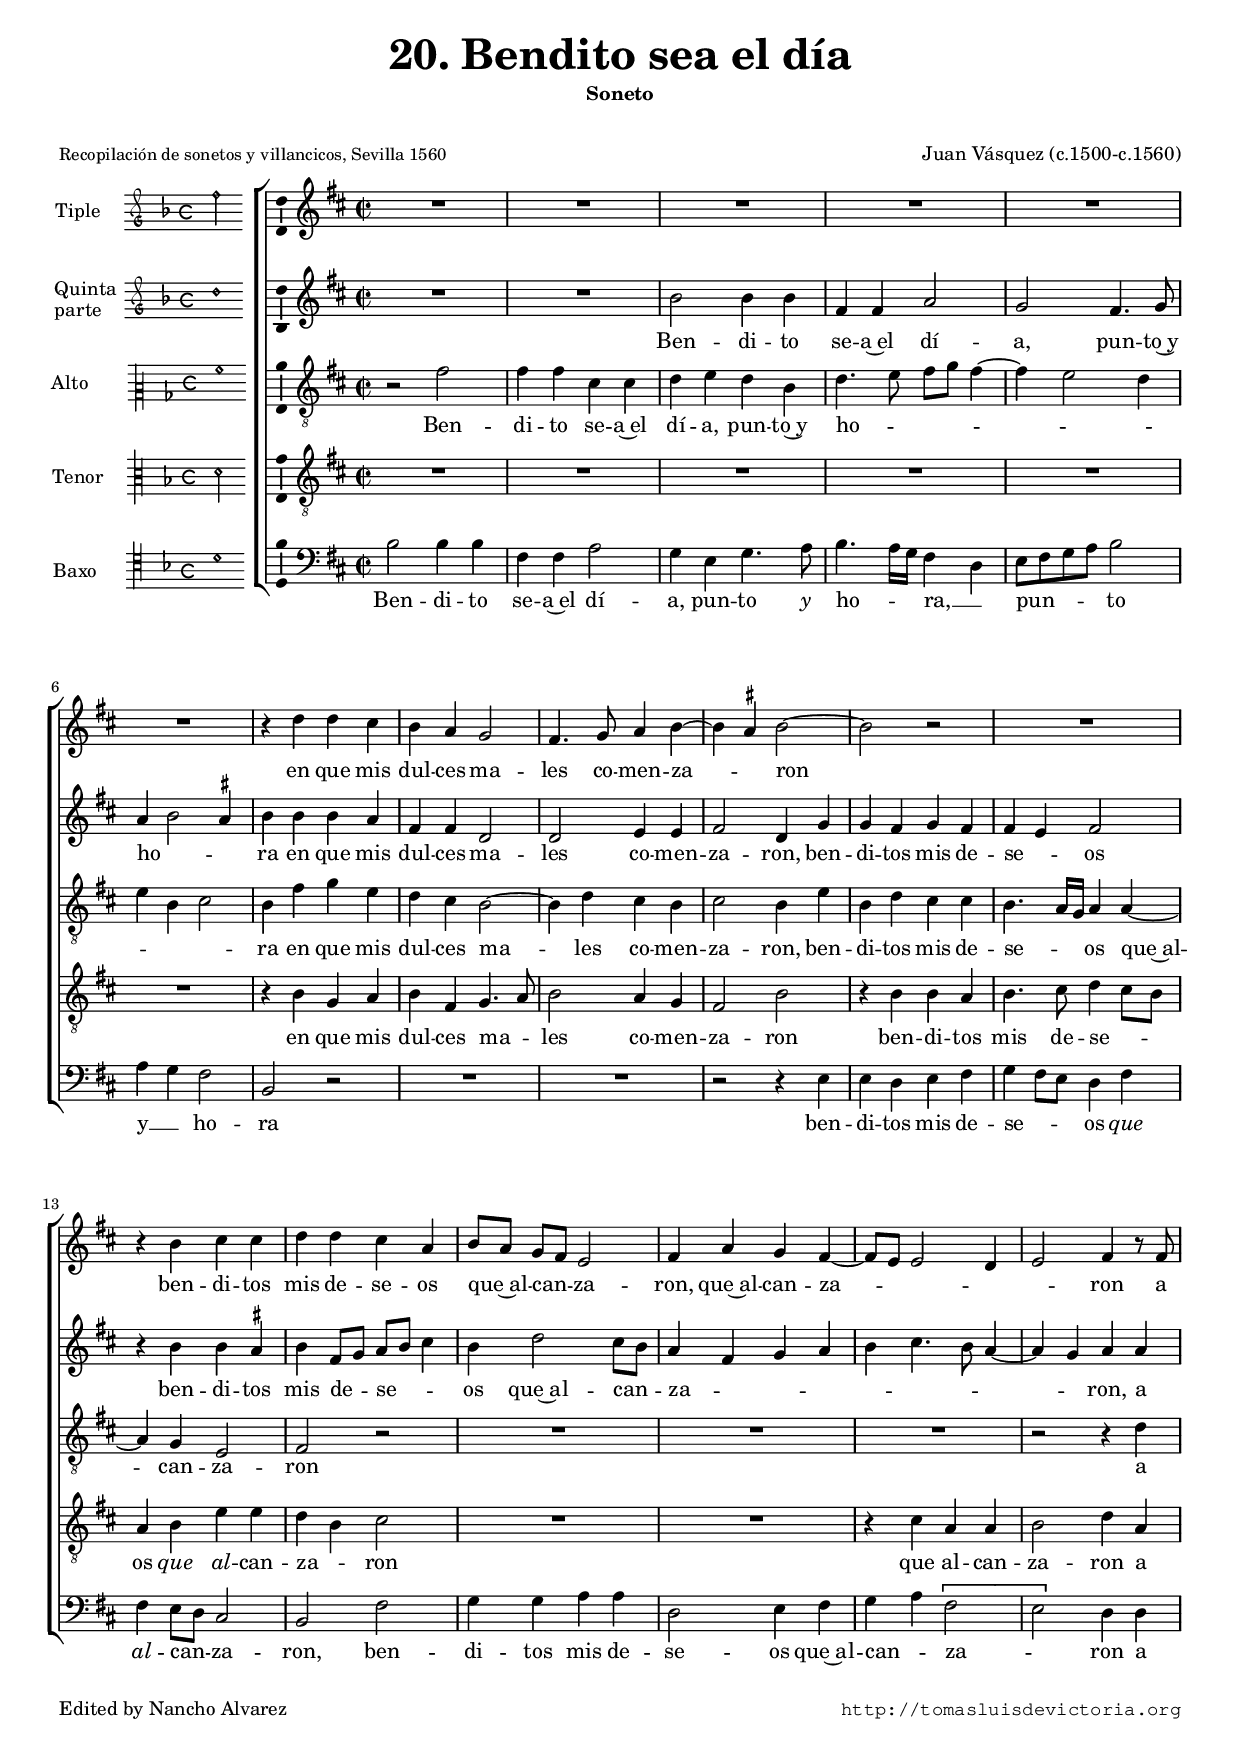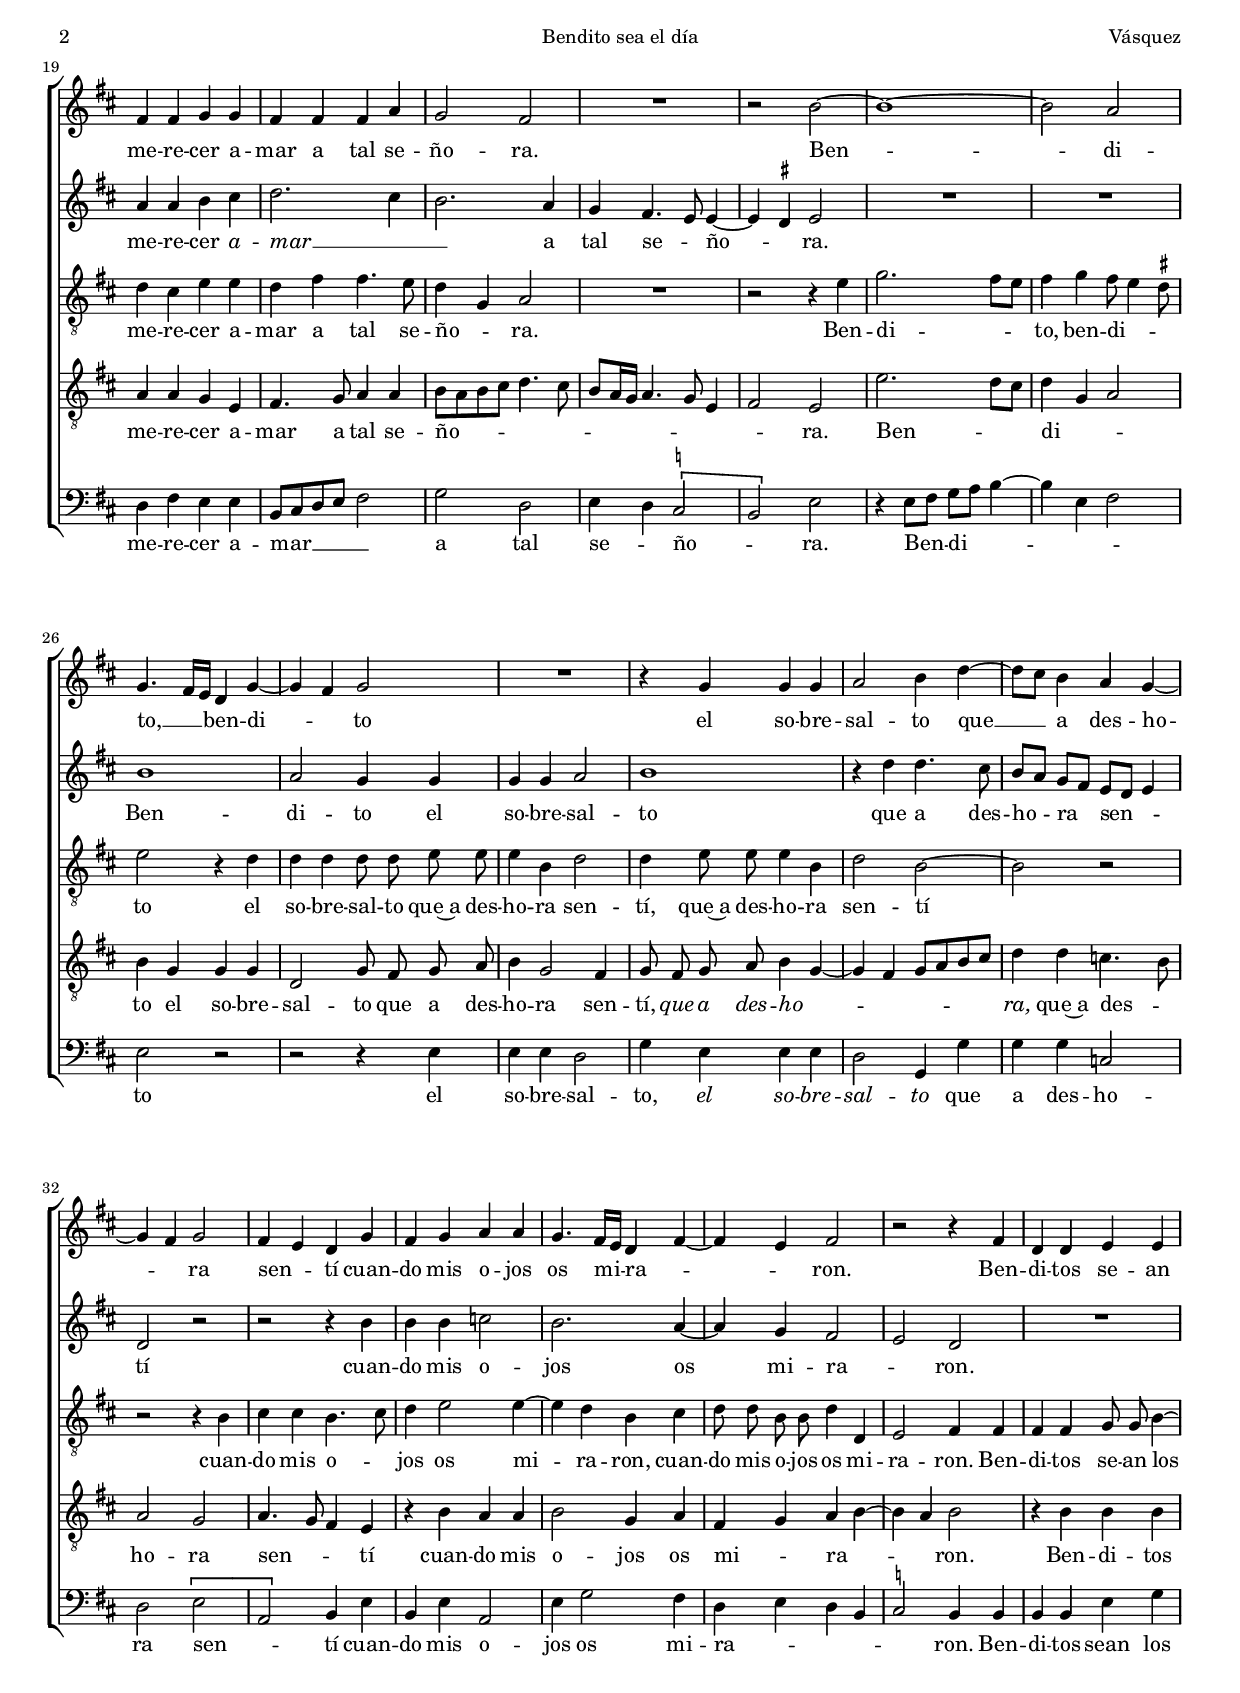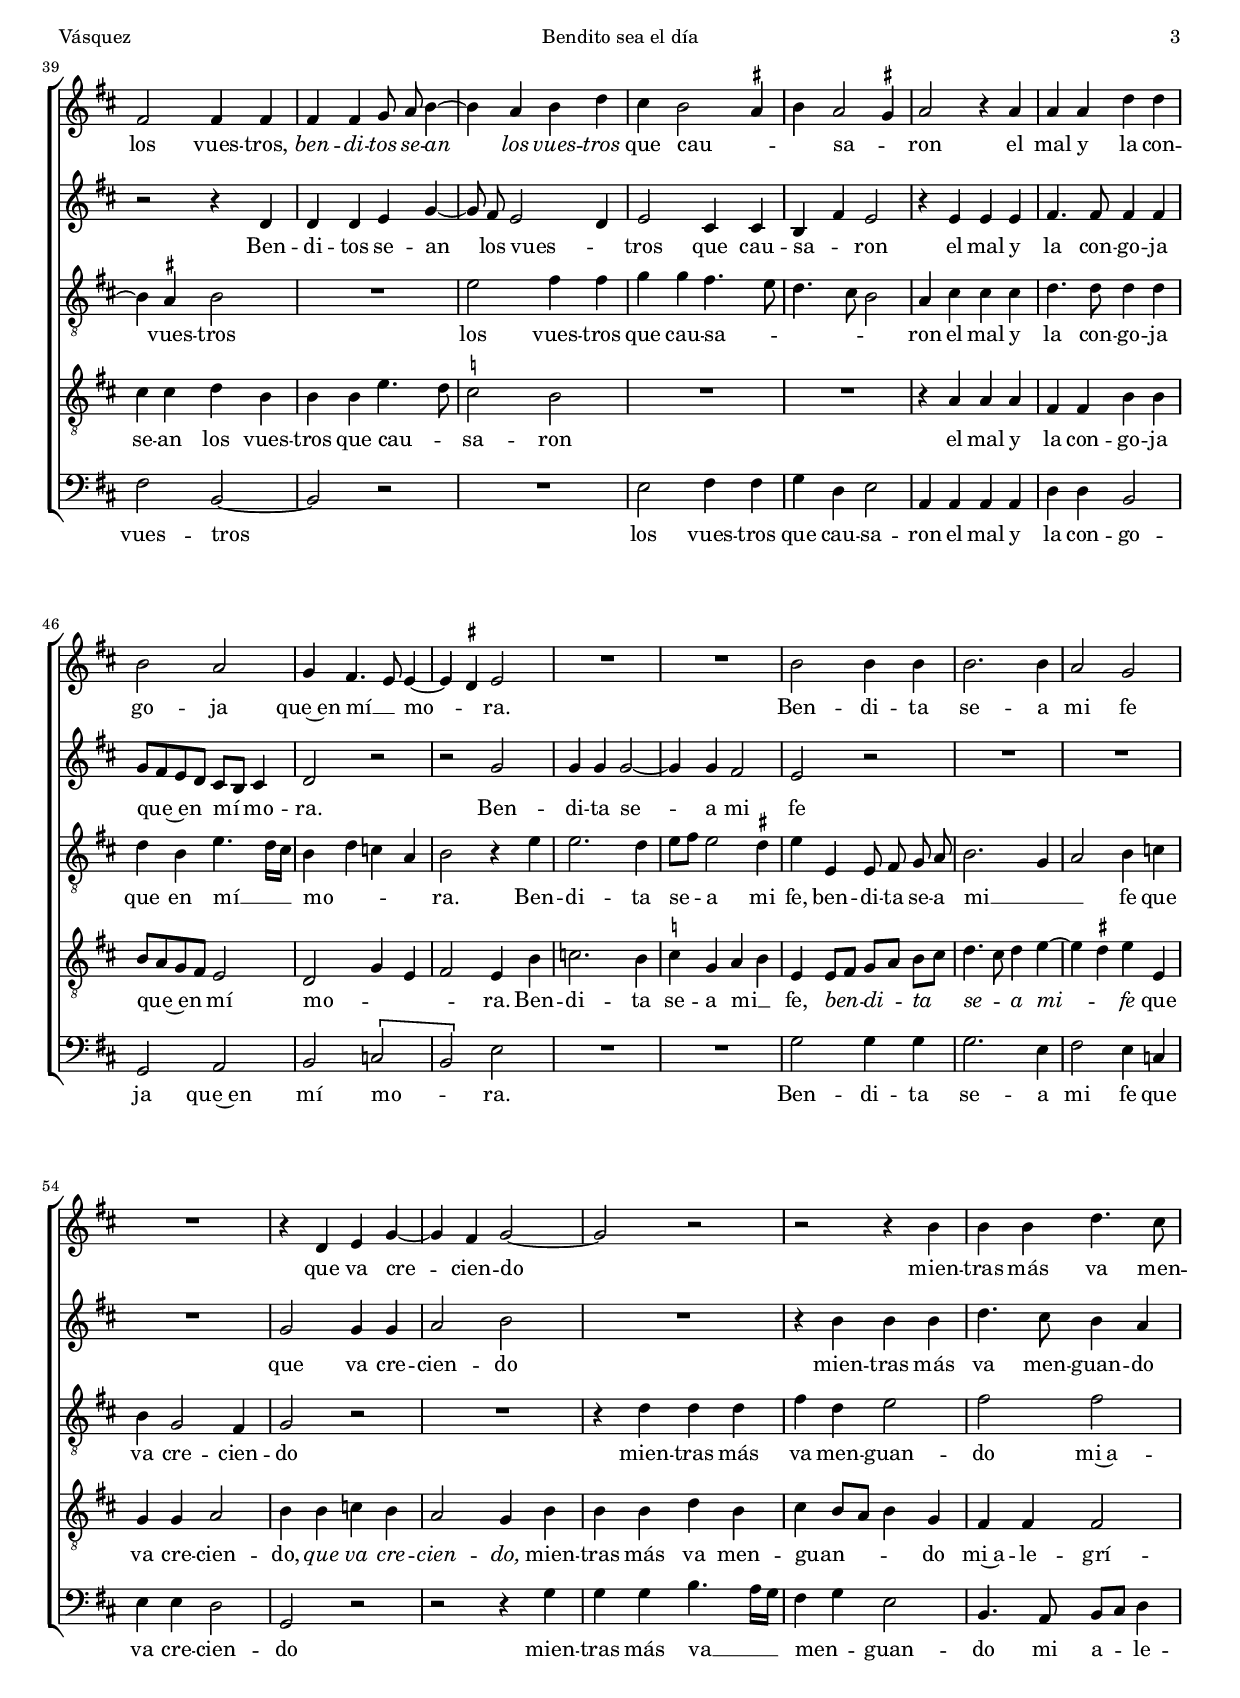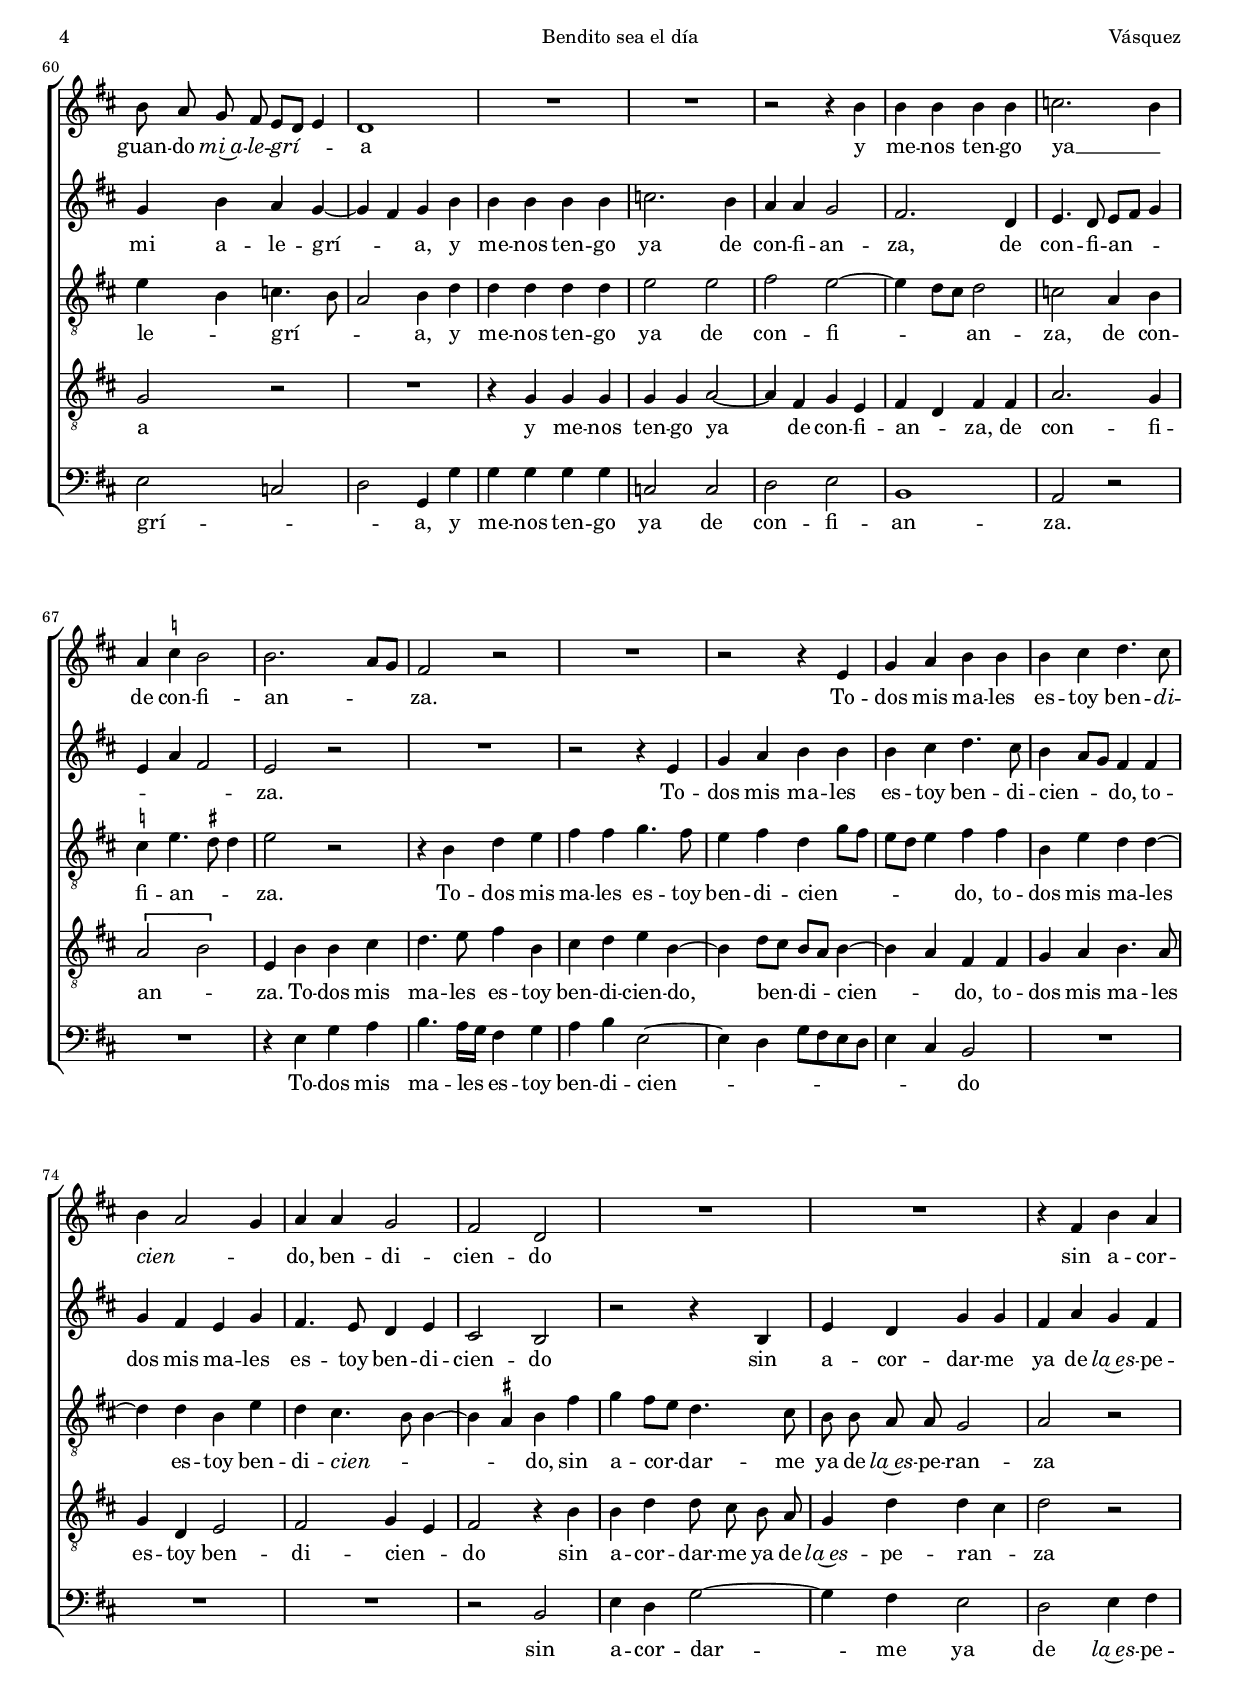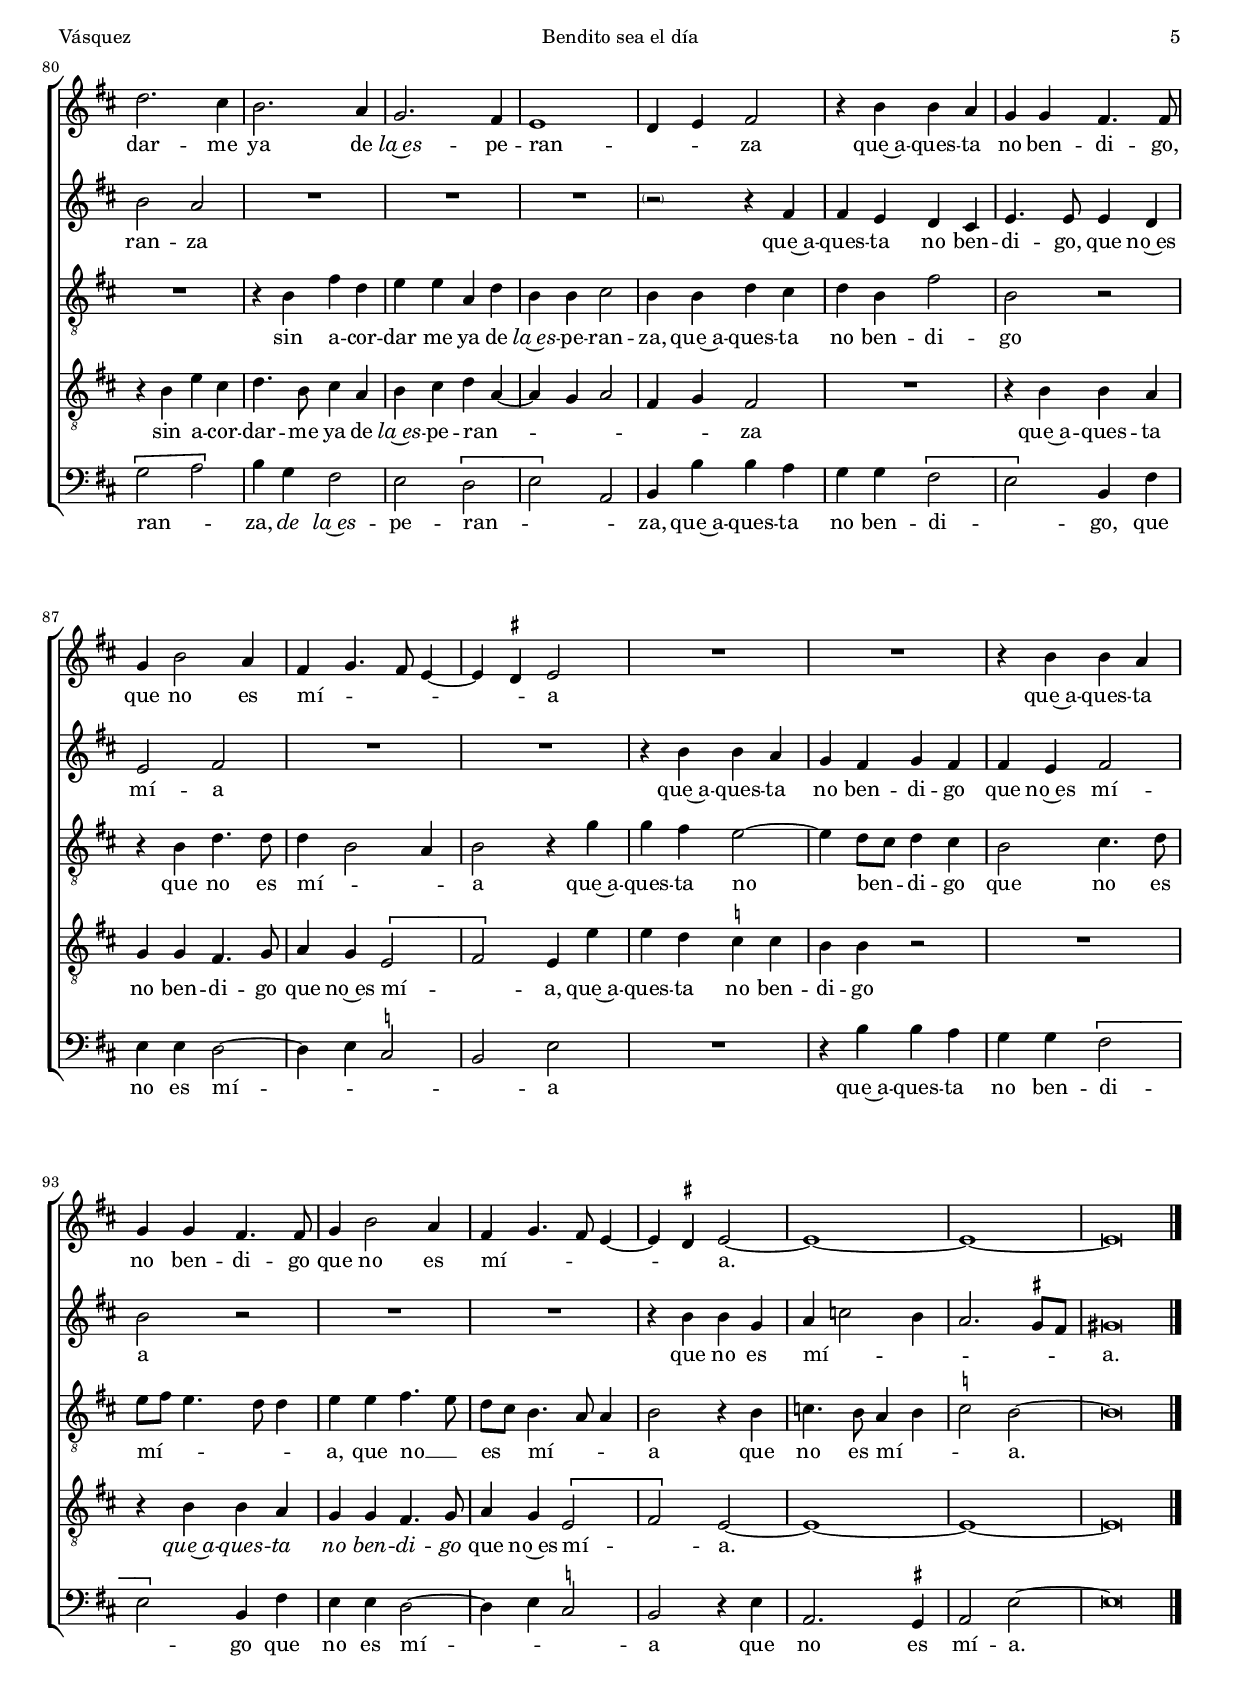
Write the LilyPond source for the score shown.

\version "2.18.0"

#(set-default-paper-size "a4")
#(set-global-staff-size 16.6)
#(ly:set-option 'point-and-click #f)
%mobile -s14.5 -i3.2

italicas=\override LyricText.font-shape = #'italic
rectas=\override LyricText.font-shape = #'upright
ss=\once \set suggestAccidentals = ##t
incipitwidth = 20
mtempo={\tempo 4 = 100}
mtempob={\tempo 4 = 50}

htitle="Bendito sea el día"
hcomposer="Vásquez"

\header {
	title=\markup{\fontsize #3 "20. Bendito sea el día"}
	subtitle=\markup{\smaller "Soneto"}
	subsubtitle=\markup{\null \vspace #1 }
        composer = \markup{"Juan Vásquez (c.1500-c.1560)"}
        pdfauthor=\composer
        %opus="(-)"
	poet=\markup{\smaller "Recopilación de sonetos y villancicos, Sevilla 1560"} 
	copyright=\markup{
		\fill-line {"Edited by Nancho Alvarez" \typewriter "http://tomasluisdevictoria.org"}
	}
%	tagline=""
}

global={\key f \major \time 2/2 \skip 1*99
        \bar "|."
}


cantus=\relative c''{
	R1*6
	r4 f f e
	d c bes2
	a4. bes8 c4 d ~
	d \ss cis d2 ~
	d r
	R1
	r4 d e e
	f f e c
	d8[ c] bes[ a] g2
	a4 c bes a ~
	a8[ g] g2 f4
	g2 a4 r8 a
	a4 a bes bes
	a a a c
	bes2 a
	R1
	r2 d ~
	d1 ~
	d2 c
	bes4. a16[ g] f4 bes ~
	bes a bes2
	R1
	r4 bes bes bes
	c2 d4 f ~
	f8[ e] d4 c4 bes ~ % \ss ees
	bes4 a bes2
	a4 g f bes % \ss fis
	a4 bes c c
	bes4. a16[ g] f4 a ~
	a4 g a2
	r2 r4 a
	f4 f g g % \ss fis
	a2 a4 a
	a a bes8 c d4 ~
	d c d f
	e d2 \ss cis4
	d c2 \ss b4
	c2 r4 c
	c c f f
	d2 c
	bes4 a4. g8 g4 ~
	g \ss fis g2
	R1*2
	d'2 d4 d
	d2. d4
	c2 bes
	R1
	r4 f g bes ~
	bes a bes2 ~
	bes r
	r r4 d
	d d f4. e8 % \ss ees
	d c bes a g[ f] g4
	f1
	R1*2
	r2 r4 d'
	d d d d
	ees2. d4
	c4 \ss ees d2
	d2. c8[ bes]
	a2 r
	R1
	r2 r4 g
	bes c d d
	d e f4. e8
	d4 c2 bes4
	c c bes2
	a f
	R1*2
	r4 a d4 c
	f2. e4
	d2. c4
	bes2. a4
	g1
	f4 g a2
	r4 d d c
	bes4 bes a4. a8
	bes4 d2 c4
	a bes4. a8 g4 ~
	g4 \ss fis4 g2
	R1*2
	r4 d' d c
	bes bes a4. a8
	bes4 d2 c4
	a bes4. a8 g4 ~
	g4 \ss fis4 g2 ~
	g1 ~
	g ~
	g\breve*1/2
}

cantusdos=\relative c''{
	R1*2
	d2 d4 d
	a4 a c2
	bes a4. bes8
	c4 d2 \ss cis4
	d4 d d c
	a a f2
	f g4 g
	a2 f4 bes
	bes4 a bes a
	a g a2
	r4 d d \ss cis
	d4 a8[ bes] c[ d] e4
	d4 f2 e8[ d]
	c4 a bes c
	d e4. d8 c4 ~
	c bes c c
	c4 c d e
	f2. e4
	d2. c4
	bes4 a4. g8 g4 ~
	g4 \ss fis g2
	R1*2
	d'1
	c2 bes4 bes
	bes bes c2
	d1
	r4 f f4. e8 % \ss ees
	d[ c] bes[ a] g[ f] g4
	f2 r
	r r4 d'
	d d ees2
	d2. c4 ~
	c bes a2
	g2 f % \ss fis
	R1
	r2 r4 f
	f f g bes ~
	bes8 a g2 f4
	g2 e4 e
	d a' g2
	r4 g g g
	a4. a8 a4 a
	bes8[ a g f] e8[ d] e4 % \ss ees
	f2 r
	r bes
	bes4 bes bes2 ~
	bes4 bes a2
	g2 r
	R1*3
	bes2 bes4 bes
	c2 d
	R1
	r4 d d d
	f4. e8 d4 c % \ss ees
	bes4 d c bes ~
	bes a bes d
	d d d d
	ees2. d4
	c c bes2
	a2. f4
	g4. f8 g[ a] bes4
	g4 c a2
	g2 r
	R1
	r2 r4 g
	bes4 c d d
	d e f4. e8
	d4 c8[ bes] a4 a
	bes a g bes
	a4. g8 f4 g
	e2 d
	r2 r4 d
	g f bes4 bes
	a4 c bes a
	d2 c
	R1*3
	\parenthesize r2 r4 a % falta
	a g f e 
	g4. g8 g4 f
	g2 a
	R1*2
	r4 d d c
	bes a bes a
	a g a2
	d2 r
	R1*2
	r4 d d bes
	c ees2 d4
	c2. \ss b8[ a]
	b\breve*1/2
}

altus=\relative c''{
	r2 a
	a4 a e e
	f g f d
	f4. g8 a[ bes] a4 ~
	a4 g2 f4
	g4 d e2
	d4 a' bes g
	f e d2 ~
	d4 f e d
	e2 d4 g
	d f e4 e
	d4. c16[ bes] c4 c ~
	c bes g2
	a2 r
	R1*3
	r2 r4 f'
	f e g g
	f a a4. g8
	f4 bes, c2
	R1
	r2 r4 g'
	bes2. a8[ g]
	a4 bes a8 g4 \ss fis8
	g2 r4 f
	f f f8 f g g
	g4 d f2
	f4 g8 g g4 d
	f2 d ~
	d r
	r2 r4 d
	e4 e d4. e8 % \ss ees
	f4 g2 g4 ~
	g f d e
	f8 f d d f4 f,
	g2 a4 a
	a a bes8 bes d4 ~
	d \ss cis d2
	R1
	g2 a4 a
	bes bes a4. g8
	f4. e8 d2
	c4 e e e
	f4. f8 f4 f
	f d g4. f16[ e] % \ss ees
	d4 f ees c
	d2 r4 g 
	g2. f4
	g8[ a] g2 \ss fis4
	g4 g, g8 a bes c
	d2. bes4
	c2 d4 ees
	d4 bes2 a4
	bes2 r
	R1
	r4 f' f f 
	a4 f g2
	a a
	g4 d ees4. d8
	c2 d4 f
	f f f f
	g2 g
	a g ~
	g4 f8[ e] f2
	ees c4 d
	\ss ees4 g4. \ss fis8 fis4 % mi natural
	g2 r
	r4 d f g
	a a bes4. a8
	g4 a f4 bes8[ a]
	g[ f] g4 a4 a
	d, g f f ~
	f f d g
	f4 e4. d8 d4 ~
	d \ss cis d4 a'
	bes4 a8[ g] f4. e8
	d8 d c c bes2
	c2 r
	R1
	r4 d a' f
	g g c, f
	d d e2
	d4 d f e
	f d a'2
	d, r
	r4 d f4. f8
	f4 d2 c4
	d2 r4 bes'
	bes a g2 ~
	g4 f8[ e] f4 e
	d2 e4. f8
	g8[ a] g4. f8 f4
	g4 g a4. g8
	f8[ e] d4. c8 c4
	d2 r4 d
	ees4. d8 c4 d
	\ss es2 d2 ~
	d\breve*1/2
}

tenor=\relative c'{
	R1*6
	r4 d bes c
	d a bes4. c8
	d2 c4 bes
	a2 d
	r4 d d4 c
	d4. e8 f4 e8[ d]
	c4 d g g
	f d e2
	R1*2
	r4 e c c
	d2 f4 c
	c c bes g
	a4. bes8 c4 c
	d8[ c d e] f4. e8
	d8[ c16 bes] c4. bes8 g4
	a2 g
	g'2. f8[ e]
	f4 bes, c2
	d4 bes bes bes
	f2 bes8 a bes c
	d4 bes2 a4
	bes8 a bes c d4 bes ~
	bes4 a bes8[ c d e] % \ss ees
	f4 f ees4. d8
	c2 bes
	c4. bes8 a4 g
	r4 d' c c
	d2 bes4 c
	a4 bes c d ~
	d c d2
	r4 d d d
	e e f d
	d d g4. f8
	\ss ees2 d
	R1*2
	r4 c c c
	a a d d
	d8[ c bes a] g2
	f2 bes4 g
	a2 g4 d'
	ees2. d4
	\ss ees4 bes c d
	g,4 g8[ a] bes[ c] d[ e]
	f4. e8 f4 g ~
	g \ss fis g4 g,
	bes4 bes c2
	d4 d ees d
	c2 bes4 d
	d d f d
	e4 d8[ c] d4 bes
	a a a2
	bes r
	R1
	r4 bes bes bes
	bes bes c2 ~
	c4 a bes g
	a f a a
	c2. bes4
	\[c2 d\]
	g,4 d' d e
	f4. g8 a4 d,
	e f g d ~
	d f8[ e] d[ c] d4 ~
	d c a a
	bes c d4. c8
	bes4 f g2
	a2 bes4 g
	a2 r4 d
	d f f8 e d c
	bes4 f' f e
	f2 r2
	r4 d g e
	f4. d8 e4 c
	d e f c4 ~
	c bes4 c2
	a4 bes a2
	R1
	r4 d d4 c
	bes4 bes a4. bes8
	c4 bes \[g2
	a\] g4 g'
	g f \ss ees ees 
	d d r2
	R1
	r4 d d c
	bes bes a4. bes8
	c4 bes \[g2
	a\] g2 ~
	g1 ~
	g ~
	g\breve*1/2
}

bassus=\relative c'{
	d2 d4 d
	a4 a c2
	bes4 g bes4. c8
	d4. c16[ bes] a4 f
	g8[ a bes c] d2
	c4 bes a2
	d, r
	R1*2
	r2 r4 g
	g4 f g a
	bes4 a8[ g] f4 a
	a4 g8[ f] e2
	d a'
	bes4 bes c c
	f,2 g4 a
	bes c \[a2
	g\] f4 f
	f a g g
	d8[ e f g]a2
	bes f
	g4 f \[ \ss ees2
	d\] g
	r4 g8[ a] bes[ c] d4 ~
	d g, a2
	g r
	r2 r4 g
	g g f2
	bes4 g g g
	f2 bes,4 bes'
	bes bes ees,2
	f2 \[g
	c,\] d4 g
	d g c,2
	g'4 bes2 a4
	f4 g f4 d
	\ss ees2 d4 d
	d d g bes
	a2 d, ~
	d r
	R1
	g2 a4 a
	bes f g2
	c,4 c c c 
	f f d2
	bes c
	d \[ees
	d\] g 
	R1*2
	bes2 bes4 bes
	bes2. g4
	a2 g4 ees
	g4 g f2
	bes, r
	r2 r4 bes'
	bes bes d4. c16[ bes]
	a4 bes g2
	d4. c8 d[ e] f4 % \ss ees
	g2 ees
	f bes,4 bes'
	bes bes bes bes
	ees,2 ees
	f2 g
	d1
	c2 r
	R1
	r4 g' bes c
	d4. c16[ bes] a4 bes
	c d g,2 ~
	g4 f4 bes8[ a g f]
	g4 e d2
	R1*3
	r2 d2
	g4 f bes2 ~ 
	bes4 a4 g2
	f g4 a
	\[bes2 c\]
	d4 bes a2
	g \[f2
	g\] c,2
	d4 d' d c
	bes bes \[a2
	g\] d4 a'
	g4 g f2 ~
	f4 g4 \ss ees2
	d g
	R1
	r4 d' d c
	bes bes \[a2
	g\] d4 a'
	g g f2 ~
	f4 g4 \ss ees2
	d r4 g
	c,2. \ss b4
	c2 g' ~
	g\breve*1/2
}

textocantus=\lyricmode{
en que mis dul -- ces ma -- les co -- men -- za -- _ ron
ben -- di -- tos mis de -- se -- os 
que~al -- can -- za -- ron,
que~al -- can -- za -- _ _ _ ron
a me -- re -- cer a -- mar a tal se -- ño -- ra.
Ben -- di -- to, __ _ 
ben -- di -- _ to
el so -- bre -- sal -- to
que __ a des -- ho -- _ ra
sen -- _ tí cuan -- do 
mis o -- jos os mi -- ra -- _ _ ron.
Ben -- di -- tos se -- an los vues -- tros,
\italicas
ben -- di -- tos se -- an los vues -- tros
\rectas
que cau -- _ _ sa -- _ ron
el mal y la con -- go -- ja
que~en mí __ _ mo -- _ ra.
Ben -- di -- ta se -- a mi fe
que va cre -- cien -- do
mien -- tras más va men -- guan -- do
\italicas mi~a -- le -- grí -- _ \rectas a % mi a 
y me -- nos ten -- go ya __ _ de con -- fi -- an -- _ za.
To -- dos mis ma -- les es -- toy 
ben -- \italicas di -- cien -- _ _ \rectas do, % ben _
ben -- di -- cien -- do
sin a -- cor -- dar -- me
ya de \italicas la~es -- \rectas pe -- ran -- _ _ za % del esperanza
que~a -- ques -- ta no ben -- di -- go,
que no es mí -- _ _ _ _ a
que~a -- ques -- ta no ben -- di -- go
que no es mí -- _ _ _ _ a.
}

textocantusdos=\lyricmode{
Ben -- di -- to se -- a~el dí -- a,
pun -- to~y ho -- _ _ ra
en que mis dul -- ces ma -- les co -- men -- za -- ron,
ben -- di -- tos mis de -- se -- _ os
ben -- di -- tos mis de -- se -- _ os
que~al -- can -- za -- _ _ _ _ _ _ _ _ ron,
a me -- re -- cer \italicas a -- mar __ _ _ \rectas a tal se -- _ ño -- _ ra.
Ben -- di -- to
el so -- bre -- sal -- to
que a des -- ho -- ra
sen -- _ tí cuan -- do 
mis o -- jos os mi -- ra -- _ ron.
Ben -- di -- tos se -- an los vues -- _ tros
que cau -- sa -- _ ron
el mal y la con -- go -- ja
que~en mí mo -- ra.
Ben -- di -- ta se -- a mi fe
que va cre -- cien -- do
mien -- tras más va men -- guan -- do
mi a -- le -- grí -- _ a,
y me -- nos ten -- go ya de con -- fi -- an -- za,
de con -- fi -- an -- _ _ _ _ za.
To -- dos mis ma -- les es -- toy 
ben -- di -- cien -- _ do,
to -- dos mis ma -- les es -- toy 
ben -- di -- cien -- do
sin a -- cor -- dar -- me
ya de \italicas la~es -- \rectas pe -- ran -- za % del esperanza
que~a -- ques -- ta no ben -- di -- go,
que no~es mí -- a
que~a -- ques -- ta no ben -- di -- go
que no~es mí -- a
que no es mí -- _ _ _ _ a.
}

textoaltus=\lyricmode{
Ben -- di -- to se -- a~el dí -- a,
pun -- to~y ho -- _ _ _ _ _ _ _ _ ra
en que mis dul -- ces ma -- les co -- men -- za -- ron,
ben -- di -- tos mis de -- se -- _ os 
que~al -- can -- za -- ron
a me -- re -- cer a -- mar a tal se -- ño -- _ ra.
Ben -- di -- _ to,
ben -- di -- _ _ to
el so -- bre -- sal -- to
que~a des -- ho -- ra sen -- tí,
que~a des -- ho -- ra sen -- tí
cuan -- do 
mis o -- _ jos os mi -- ra -- ron,
cuan -- do 
mis o -- jos os mi -- ra -- ron.
Ben -- di -- tos se -- an los vues -- tros
los vues -- tros 
que cau -- sa -- _ _ _ _ ron
el mal y la con -- go -- ja
que en mí __ _ mo -- _ _ _ ra.
Ben -- di -- ta se -- a mi fe,
ben -- di -- ta se -- a mi __ _ _ fe
que va cre -- cien -- do
mien -- tras más va men -- guan -- do
mi~a -- le -- _ grí -- _ _ a,
y me -- nos ten -- go ya de con -- fi -- _ an -- za,
de con -- fi -- an -- _ _ za.
To -- dos mis ma -- les es -- toy 
ben -- di -- cien -- _ _ _ do,
to -- dos mis ma -- les es -- toy 
ben -- di -- \italicas cien -- _ _ _ \rectas do,
sin a -- cor -- dar -- me
ya de \italicas la~es -- \rectas pe -- ran -- za % del esperanza
sin a -- cor -- dar me ya de \italicas la~es -- \rectas pe -- ran -- za,
que~a -- ques -- ta no ben -- di -- go
que no es mí -- _ _ a
que~a -- ques -- ta no ben -- di -- go
que no es mí -- _ _ _ a,
que no __ _ es mí -- _ _ a
que no es mí -- _ _ a.
}

textotenor=\lyricmode{
en que mis dul -- ces ma -- _ les co -- men -- za -- ron
ben -- di -- tos mis de -- se -- _ os
\italicas que al -- \rectas can -- za -- _ ron
que al -- can -- za -- ron
a me -- re -- cer a -- mar a tal se -- ño -- _ _ _ _ _ _ _ ra.
Ben -- _ di -- _ _ to
el so -- bre -- sal -- to
que a des -- ho -- ra sen -- tí,
\italicas
que a des -- ho -- _ _ _ ra,
\rectas
que~a des -- _ ho -- ra sen -- _ _ tí
cuan -- do mis o -- jos os mi -- _ ra -- _ _ ron.
Ben -- di -- tos se -- an los vues -- tros
que cau -- _ sa -- ron
el mal y la con -- go -- ja
que~en mí mo -- _ _ _ ra.
Ben -- di -- ta se -- a mi __ _ fe,
\italicas
ben -- di -- ta se -- _ a mi -- _ fe
\rectas
que va cre -- cien -- do,
\italicas
que va cre -- cien -- do,
\rectas
mien -- tras más va men -- guan -- _ _ do
mi~a -- le -- grí -- a
y me -- nos ten -- go ya de con -- fi -- an -- _ za,
de con -- fi -- an -- _ za.
To -- dos mis ma -- les es -- toy 
ben -- di -- cien -- do,
ben -- di -- cien -- _ do,
to -- dos mis ma -- les es -- toy ben -- di -- cien -- _ do
sin a -- cor -- dar -- me
ya de \italicas la~es -- \rectas pe -- ran -- _ za % del esperanza
sin a -- cor -- dar -- me ya de \italicas la~es -- \rectas pe -- ran -- _ _ _ _ _ za
que~a -- ques -- ta no ben -- di -- go
que no~es mí -- _ a,
que~a -- ques -- ta no ben -- di -- go
\italicas
que~a -- ques -- ta no ben -- di -- go
\rectas
que no~es mí -- _ a.
}

textobassus=\lyricmode{
Ben -- di -- to se -- a~el dí -- a,
pun -- to \italicas y \rectas ho -- _ ra, __ _
pun -- to y __ _ ho -- ra
ben -- di -- tos mis de -- se -- _ os
\italicas que al -- \rectas can -- za -- ron,
ben -- di -- tos mis de -- se -- os que~al -- can -- _ za -- _ ron
a me -- re -- cer a -- mar __ _ a tal se -- _ ño -- _ ra.
Ben -- di -- _ _ _ to
el so -- bre -- sal -- to,
\italicas
el so -- bre -- sal -- to \rectas
que a des -- ho -- ra
sen -- _ tí cuan -- do 
mis o -- jos os mi -- ra -- _ _ _ _ ron.
Ben -- di -- tos sean los vues -- tros
los vues -- tros 
que cau -- sa -- ron
el mal y la con -- go -- ja
que~en mí mo -- _ ra.
Ben -- di -- ta se -- a mi fe
que va cre -- cien -- do
mien -- tras más va __ _ men -- _ guan -- do
mi a -- le -- grí -- _ _ a,
y me -- nos ten -- go ya de con -- fi -- an -- za.
To -- dos mis ma -- les es -- toy 
ben -- di -- cien -- _ _ _ _ do
sin a -- cor -- dar -- me
ya de \italicas la~es -- \rectas pe -- ran -- _ za, % del esperanza
\italicas de la~es -- \rectas pe -- ran -- _ _ za,
que~a -- ques -- ta no ben -- di -- _ go,
que no es mí -- _ _ _ a
que~a -- ques -- ta no ben -- di -- _ go
que no es mí -- _ _ a
que no es mí -- a.
}


incipitcantus=\markup{
	\score{
		{ 
		\set Staff.instrumentName="Tiple    "
		\override NoteHead.style = #'neomensural
		\override Staff.TimeSignature.style = #'neomensural
		\cadenzaOn 
		\clef "petrucci-g"
		\key f \major
		\time 4/4
		f''2*2
		} 

	\layout { line-width=\incipitwidth indent = 0 }
	}
}

incipitcantusdos=\markup{
	\score{
		{ 
		\set Staff.instrumentName=\markup{\column{"Quinta " \raise #0.5 "parte"}}
		\override NoteHead.style = #'neomensural
		\override Staff.TimeSignature.style = #'neomensural
		\cadenzaOn 
		\clef "petrucci-g"
		\key f \major
		\time 4/4
                d''1
		} 

	\layout { line-width=\incipitwidth indent = 0 }
	}
}

incipitaltus=\markup{
	\score{
		{ 
		\set Staff.instrumentName="Alto       "
		\override NoteHead.style = #'neomensural 
		\override Staff.TimeSignature.style = #'neomensural
		\cadenzaOn 
		\clef "petrucci-c2"
		\key f \major
		\time 4/4
                a'1
		} 
	\layout { line-width=\incipitwidth indent = 0 }
	}
}


incipittenor=\markup{
	\score{
		{ 
		\set Staff.instrumentName="Tenor    "
		\override NoteHead.style = #'neomensural 
		\override Staff.TimeSignature.style = #'neomensural
		\cadenzaOn 
		\clef "petrucci-c3"
		\key f \major
		\time 4/4
                d'2*2
		} 
	\layout { line-width=\incipitwidth indent=0 }
	}
}

incipitbassus=\markup{
	\score{
		{ 
		\set Staff.instrumentName="Baxo     "
		\override NoteHead.style = #'neomensural
		\override Staff.TimeSignature.style = #'neomensural
		\cadenzaOn 
		\clef "petrucci-c4"
		\key f \major
		\time 4/4
                d'1
		} 
	\layout { line-width=\incipitwidth indent = 0 }
	}
}

%\layout {
%       \context {\Voice
%               \remove Ligature_bracket_engraver
%               \consists Mensural_ligature_engraver
%       }
%       line-width=\incipitwidth
%       indent = 0
%}

\score {\transpose c' a{
\new ChoirStaff<<

	\new Staff <<\global
	\new Voice="v1" {
		\set Staff.instrumentName=\incipitcantus
		\clef "treble"
		\cantus }
	\new Lyrics \lyricsto "v1" {\textocantus }
	>>

	\new Staff <<\global
	\new Voice="v5" {
		\set Staff.instrumentName=\incipitcantusdos
		\clef "treble"
		\cantusdos }
	\new Lyrics \lyricsto "v5" {\textocantusdos }
	>>

	\new Staff <<\global
	\new Voice="v2" {
		\set Staff.instrumentName=\incipitaltus
		\clef "G_8"
		\altus }
	\new Lyrics \lyricsto "v2" {\textoaltus }
	>>
	
	\new Staff <<\global
	\new Voice="v3" {
		\set Staff.instrumentName=\incipittenor
		\clef "G_8"
		\tenor }
	\new Lyrics \lyricsto "v3" {\textotenor }
	>>

	\new Staff <<\global
	\new Voice="v4" {
		\set Staff.instrumentName=\incipitbassus
		\clef "bass"
		\bassus }
	\new Lyrics \lyricsto "v4" {\textobassus }
	>>
	
>>

	} % transpose

\layout{ 
	\context {\Lyrics 
		\override VerticalAxisGroup.staff-affinity = #UP
		\override VerticalAxisGroup.nonstaff-relatedstaff-spacing =
			#'((basic-distance . 0) (minimum-distance . 0) (padding . .6))
		\override LyricText.font-size = #1.2
		\override LyricHyphen.minimum-distance = #0.5
	}
	\context {\Score 
		tempoHideNote = ##t
		\override BarNumber.padding = #2 
	}
	\context {\Voice 
		%melismaBusyProperties = #'()
		autoBeaming = ##f
	}
	\context {\Staff 
                %\RemoveEmptyStaves
                %\override VerticalAxisGroup.remove-first = ##t
		\override VerticalAxisGroup.staff-staff-spacing =
			#'((basic-distance . 11) (minimum-distance . 0) (padding . 1))
		\consists Ambitus_engraver 
		\override LigatureBracket.padding = #1
	}
}

%\midi { \mtempo }

}


\paper{
	evenHeaderMarkup=\markup  \fill-line { \fromproperty #'page:page-number-string \htitle \hcomposer }
	oddHeaderMarkup= \markup  \fill-line { \on-the-fly #not-first-page \hcomposer \on-the-fly #not-first-page \htitle \on-the-fly #not-first-page \fromproperty #'page:page-number-string }
	%system-count=20
	%page-count = 8
	systems-per-page = 3
	ragged-last-bottom = ##f
	indent=3.5\cm
	system-system-spacing =
	#'((basic-distance . 20) (minimum-distance . 0) (padding . 5))
	top-system-spacing = % header
	#'((basic-distance . 9) (minimum-distance . 0) (padding . 0))
	last-bottom-spacing = % footer
	#'((basic-distance . 13) (minimum-distance . 0) (padding . 0))
	markup-system-spacing.padding = #1.5
}
